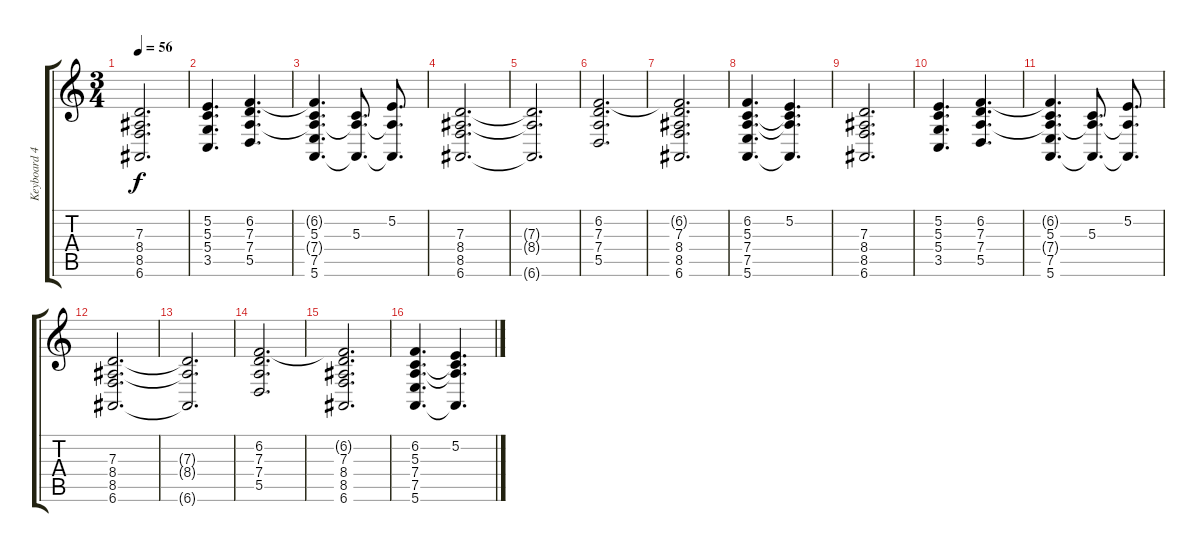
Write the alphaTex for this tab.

\track ("Keyboard 4" "Keyboard 4") {instrument pad2warm}
\staff {score tabs}
\tuning (E4 B3 G3 D3 A2 E2) {hide}
\ts (3 4)
\tempo 56
\clef g2
\ks c
(7.3 8.4 8.5 6.6).2{d dy f} |
(5.2 5.3 5.4 3.5).4{d} (6.2 7.3 7.4 5.5).4{d} |
(6.2{t} 5.3 7.4{t} 7.5 5.6).4{d} (5.3 7.4{t} 5.6{t}).8{d} (5.2 7.4{t} 5.6{t}).8{d} |
(7.3 8.4 8.5 6.6).2{d} |
(7.3{t} 8.4{t} 6.6{t}).2{d} |
(6.2 7.3 7.4 5.5).2{d} |
(6.2{t} 7.3 8.4 8.5 6.6).2{d} |
(6.2 5.3 7.4 7.5 5.6).4{d} (5.2 5.3{t} 7.4{t} 5.6{t}).4{d} |
(7.3 8.4 8.5 6.6).2{d} |
(5.2 5.3 5.4 3.5).4{d} (6.2 7.3 7.4 5.5).4{d} |
(6.2{t} 5.3 7.4{t} 7.5 5.6).4{d} (5.3 7.4{t} 5.6{t}).8{d} (5.2 7.4{t} 5.6{t}).8{d} |
(7.3 8.4 8.5 6.6).2{d} |
(7.3{t} 8.4{t} 6.6{t}).2{d} |
(6.2 7.3 7.4 5.5).2{d} |
(6.2{t} 7.3 8.4 8.5 6.6).2{d} |
(6.2 5.3 7.4 7.5 5.6).4{d} (5.2 5.3{t} 7.4{t} 5.6{t}).4{d}
